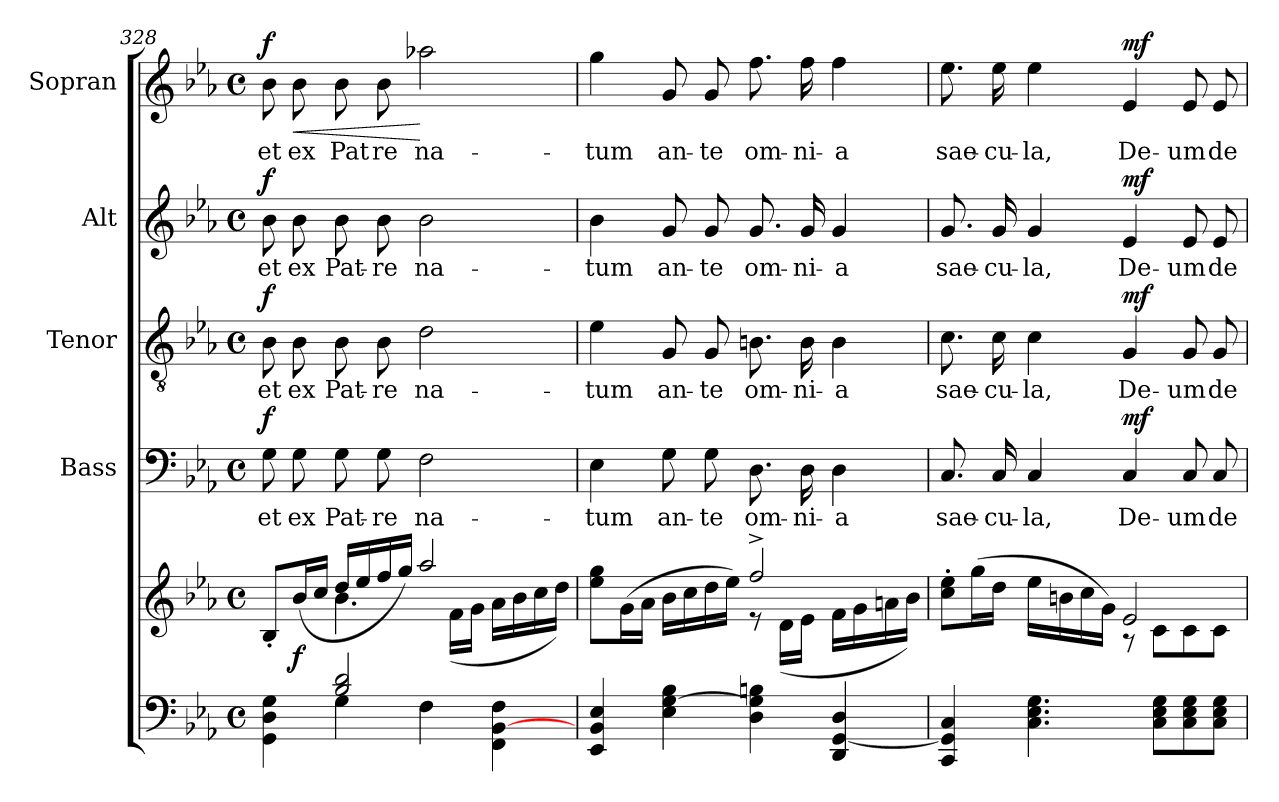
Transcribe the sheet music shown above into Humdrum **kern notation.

**kern	**kern	**dynam	**kern	**text	**dynam	**kern	**text	**dynam	**kern	**text	**dynam	**kern	**text	**dynam
*part5	*part5	*part5	*part4	*part4	*part4	*part3	*part3	*part3	*part2	*part2	*part2	*part1	*part1	*part1
*staff6	*staff5	*staff5/6	*staff4	*staff4	*staff4	*staff3	*staff3	*staff3	*staff2	*staff2	*staff2	*staff1	*staff1	*staff1
*	*	*	*I"Bass	*	*	*I"Tenor	*	*	*I"Alt	*	*	*I"Sopran	*	*
*	*	*	*I'B.	*	*	*I'T.	*	*	*I'A.	*	*	*I'S.	*	*
*clefF4	*clefG2	*	*clefF4	*	*	*clefGv2	*	*	*clefG2	*	*	*clefG2	*	*
*k[b-e-a-]	*k[b-e-a-]	*	*k[b-e-a-]	*	*	*k[b-e-a-]	*	*	*k[b-e-a-]	*	*	*k[b-e-a-]	*	*
*E-:	*E-:	*	*E-:	*	*	*E-:	*	*	*E-:	*	*	*E-:	*	*
*M4/4	*M4/4	*	*M4/4	*	*	*M4/4	*	*	*M4/4	*	*	*M4/4	*	*
*met(c)	*met(c)	*	*met(c)	*	*	*met(c)	*	*	*met(c)	*	*	*met(c)	*	*
=328	=328	=328	=328	=328	=328	=328	=328	=328	=328	=328	=328	=328	=328	=328
*^	*^	*	*	*	*	*	*	*	*	*	*	*	*	*
!	!	!	!	!	!	!LO:LY:b	!LO:DY:a	!	!LO:LY:b	!LO:DY:a	!	!LO:LY:b	!LO:DY:a	!	!LO:LY:b	!LO:DY:a
4ryy	4GG\ 4D\ 4G\	8B-'</L	4ryy	.	8G\	et	f	8B-\	et	f	8b-\	et	f	8b-\	et	f
!	!	!	!	!LO:DY:b	!	!LO:LY:b	!	!	!LO:LY:b	!	!	!LO:LY:b	!	!	!LO:LY:b	!LO:HP:b
.	.	(>16b-/L	.	f	8G\	ex	.	8B-\	ex	.	8b-\	ex	.	8b-\	ex	<
.	.	16cc/JJ	.	.	.	.	.	.	.	.	.	.	.	.	.	.
!	!	!	!	!	!	!LO:LY:b	!	!	!LO:LY:b	!	!	!LO:LY:b	!	!	!LO:LY:b	!
2B-/ 2d/	4G\	16dd/LL	4.b-\	.	8G\	Pat-	.	8B-\	Pat-	.	8b-\	Pat-	.	8b-\	Pat	.
.	.	16ee-/	.	.	.	.	.	.	.	.	.	.	.	.	.	.
!	!	!	!	!	!	!LO:LY:b	!	!	!LO:LY:b	!	!	!LO:LY:b	!	!	!LO:LY:b	!
.	.	16ff/	.	.	8G\	-re	.	8B-\	-re	.	8b-\	-re	.	8b-\	re	.
.	.	16gg/JJ)	.	.	.	.	.	.	.	.	.	.	.	.	.	.
!	!	!	!	!	!	!LO:LY:b	!	!	!LO:LY:b	!	!	!LO:LY:b	!	!	!LO:LY:b	!
.	4F\	2aa-/	.	.	2F\	na-	.	2d\	na-	.	2b-\	na-	.	2aa-X\	na-	[
.	.	.	(<16f\LL	.	.	.	.	.	.	.	.	.	.	.	.	.
.	.	.	16g\JJ	.	.	.	.	.	.	.	.	.	.	.	.	.
4ryy	4FF\ [<4BB-\ 4F\	.	16a-\LL	.	.	.	.	.	.	.	.	.	.	.	.	.
.	.	.	16b-\	.	.	.	.	.	.	.	.	.	.	.	.	.
.	.	.	16cc\	.	.	.	.	.	.	.	.	.	.	.	.	.
.	.	.	16dd\JJ)	.	.	.	.	.	.	.	.	.	.	.	.	.
*v	*v	*	*	*	*	*	*	*	*	*	*	*	*	*	*	*
=329	=329	=329	=329	=329	=329	=329	=329	=329	=329	=329	=329	=329	=329	=329	=329
!	!	!	!	!	!LO:LY:b	!	!	!LO:LY:b	!	!	!LO:LY:b	!	!	!LO:LY:b	!
4EE-/ 4BB-/ 4E-/	8ee-\ 8gg\L	2ryy	.	4E-\	-tum	.	4e-\	-tum	.	4b-\	-tum	.	4gg\	-tum	.
.	(>16g\L	.	.	.	.	.	.	.	.	.	.	.	.	.	.
.	16a-\JJ	.	.	.	.	.	.	.	.	.	.	.	.	.	.
!	!	!	!	!	!LO:LY:b	!	!	!LO:LY:b	!	!	!LO:LY:b	!	!	!LO:LY:b	!
4E-\ [<4G\ 4B-\	16b-\LL	.	.	8G\	an-	.	8G/	an-	.	8g/	an-	.	8g/	an-	.
.	16cc\	.	.	.	.	.	.	.	.	.	.	.	.	.	.
!	!	!	!	!	!LO:LY:b	!	!	!LO:LY:b	!	!	!LO:LY:b	!	!	!LO:LY:b	!
.	16dd\	.	.	8G\	-te	.	8G/	-te	.	8g/	-te	.	8g/	-te	.
.	16ee-\JJ)	.	.	.	.	.	.	.	.	.	.	.	.	.	.
!	!	!	!	!	!LO:LY:b	!	!	!LO:LY:b	!	!	!LO:LY:b	!	!	!LO:LY:b	!
4D\ 4G\] 4Bn\	2ff^>/	8re	.	8.D\	om-	.	8.Bn\	om-	.	8.g/	om-	.	8.ff\	om-	.
.	.	(<16d\LL	.	.	.	.	.	.	.	.	.	.	.	.	.
!	!	!	!	!	!LO:LY:b	!	!	!LO:LY:b	!	!	!LO:LY:b	!	!	!LO:LY:b	!
.	.	16e-\JJ	.	16D\	-ni-	.	16B\	-ni-	.	16g/	-ni-	.	16ff\	-ni-	.
!	!	!	!	!	!LO:LY:b	!	!	!LO:LY:b	!	!	!LO:LY:b	!	!	!LO:LY:b	!
4DD/ [4GG/ 4D/	.	16f\LL	.	4D\	-a	.	4B\	-a	.	4g/	-a	.	4ff\	-a	.
.	.	16g\	.	.	.	.	.	.	.	.	.	.	.	.	.
.	.	16an\	.	.	.	.	.	.	.	.	.	.	.	.	.
.	.	16b-\JJ)	.	.	.	.	.	.	.	.	.	.	.	.	.
!!LO:PB:g=z
=330	=330	=330	=330	=330	=330	=330	=330	=330	=330	=330	=330	=330	=330	=330	=330
!	!	!	!	!	!LO:LY:b	!	!	!LO:LY:b	!	!	!LO:LY:b	!	!	!LO:LY:b	!
4CC/ 4GG/] 4C/	8cc\'> 8ee-\'>L	2ryy	.	8.C/	sae-	.	8.c\	sae-	.	8.g/	sae-	.	8.ee-\	sae-	.
.	(>16gg\L	.	.	.	.	.	.	.	.	.	.	.	.	.	.
!	!	!	!	!	!LO:LY:b	!	!	!LO:LY:b	!	!	!LO:LY:b	!	!	!LO:LY:b	!
.	16dd\JJ	.	.	16C/	-cu-	.	16c\	-cu-	.	16g/	-cu-	.	16ee-\	-cu-	.
!	!	!	!	!	!LO:LY:b	!	!	!LO:LY:b	!	!	!LO:LY:b	!	!	!LO:LY:b	!
4.C\ 4.E-\ 4.G\	16ee-\LL	.	.	4C/	-la,	.	4c\	-la,	.	4g/	-la,	.	4ee-\	-la,	.
.	16bn\	.	.	.	.	.	.	.	.	.	.	.	.	.	.
.	16cc\	.	.	.	.	.	.	.	.	.	.	.	.	.	.
.	16g\JJ)	.	.	.	.	.	.	.	.	.	.	.	.	.	.
!	!	!	!	!	!LO:LY:b	!LO:DY:a	!	!LO:LY:b	!LO:DY:a	!	!LO:LY:b	!LO:DY:a	!	!LO:LY:b	!LO:DY:a
.	2e-/	8rA	.	4C/	De-	mf	4G/	De-	mf	4e-/	De-	mf	4e-/	De-	mf
8C\ 8E-\ 8G\L	.	8c\L	.	.	.	.	.	.	.	.	.	.	.	.	.
!	!	!	!	!	!LO:LY:b	!	!	!LO:LY:b	!	!	!LO:LY:b	!	!	!LO:LY:b	!
8C\ 8E-\ 8G\	.	8c\	.	8C/	-um	.	8G/	-um	.	8e-/	-um	.	8e-/	-um	.
!	!	!	!	!	!LO:LY:b	!	!	!LO:LY:b	!	!	!LO:LY:b	!	!	!LO:LY:b	!
8C\ 8E-\ 8G\J	.	8c\J	.	8C/	de	.	8G/	de	.	8e-/	de	.	8e-/	de	.
*	*v	*v	*	*	*	*	*	*	*	*	*	*	*	*	*
=	=	=	=	=	=	=	=	=	=	=	=	=	=	=
*-	*-	*-	*-	*-	*-	*-	*-	*-	*-	*-	*-	*-	*-	*-
